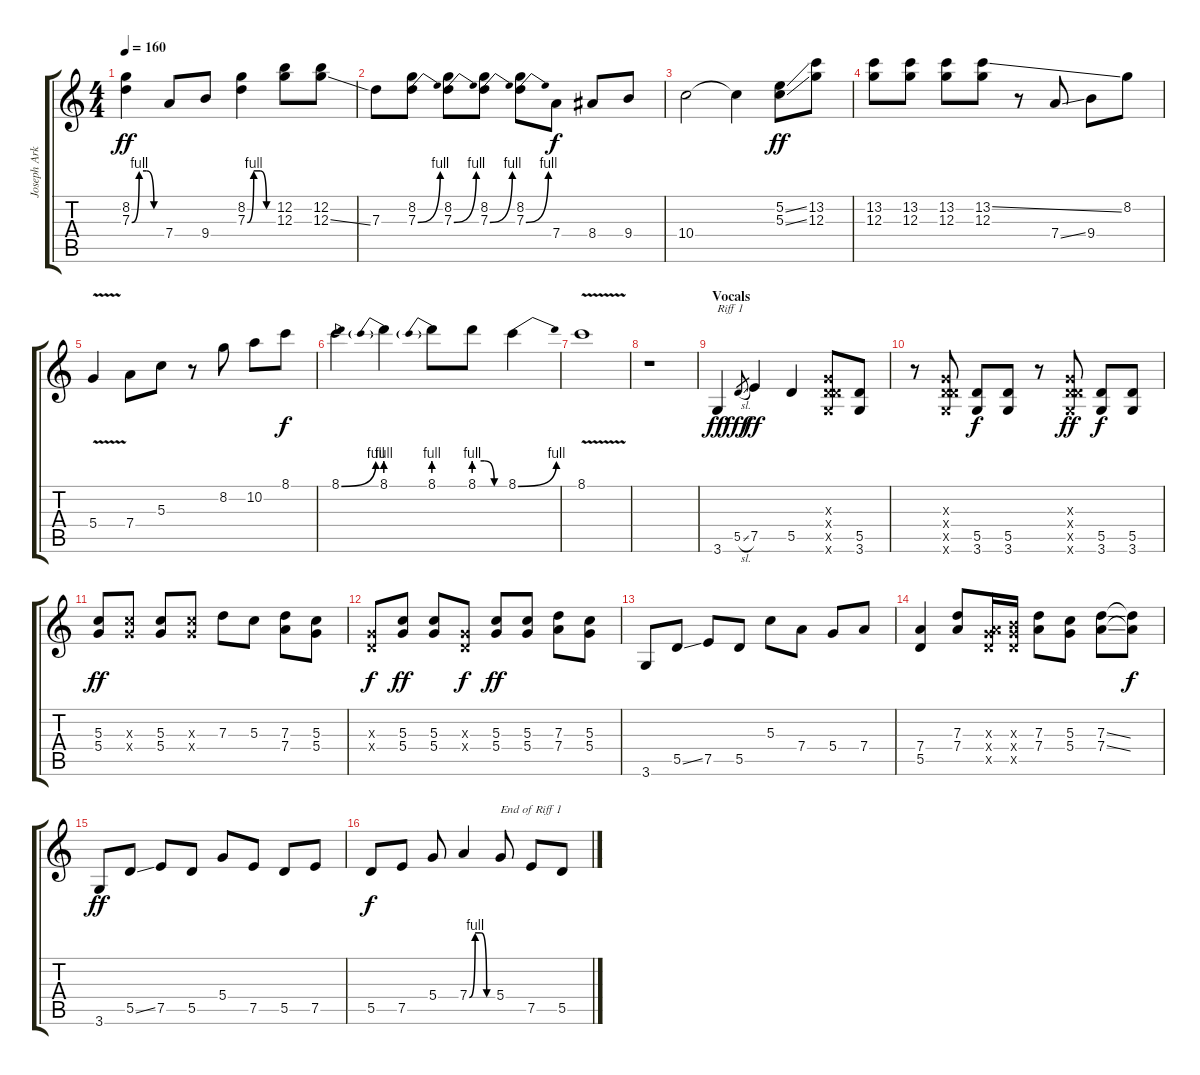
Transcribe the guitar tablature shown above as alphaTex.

\track ("Joseph Arkansas" "Joseph Ark") {instrument distortionguitar}
\staff {score tabs}
\tuning (E4 B3 G3 D3 A2 E2) {hide}
\ts (4 4)
\tempo 160
\clef g2
\ks c
(8.2 7.3{be (custom 0 0 15 4 30 4 45 0 60 0)}).4{dy ff} 7.4.8 9.4.8 (8.2 7.3{be (custom 0 0 15 4 30 4 45 0 60 0)}).4 (12.2 12.3).8 (12.2 12.3{ss}).8 |
7.3.8 (8.2 7.3{be (bend 0 0 60 4)}).8 (8.2 7.3{be (bend 0 0 60 4)}).8 (8.2 7.3{be (bend 0 0 60 4)}).8 (8.2 7.3{be (bend 0 0 60 4)}).8 7.4.8{dy f} 8.4.8 9.4.8 |
10.4.2 10.4{t}.4 (5.2{ss} 5.3{ss}).8{dy ff} (13.2 12.3).8 |
(13.2 12.3).8 (13.2 12.3).8 (13.2 12.3).8 (13.2{ss} 12.3).8 r.8 7.4{ss}.8 9.4.8 8.2.8 |
5.4{v}.4 7.4.8 5.3.8 r.8 8.2.8 10.2.8 8.1.8{dy f} |
8.1{be (bend 0 0 60 4)}.4 8.1{be (prebend 0 4 60 4)}.4 8.1{be (prebend 0 4 60 4)}.8 8.1{be (custom 0 4 20 4 40 0 60 0)}.8 8.1{be (bend 0 0 60 4)}.4 |
8.1{v}.1 |
r.1 |
\section ("" "Vocals")
3.6.4{txt "Riff 1" dy ff} 5.5{sl}.8{gr dy fff} 7.5.4{dy ff} 5.5.4 (0.3{x} 0.4{x} 5.5{x} 3.6{x}).8 (5.5 3.6).8 |
r.8 (0.3{x} 0.4{x} 5.5{x} 3.6{x}).8 (5.5 3.6).8{dy f} (5.5 3.6).8 r.8 (0.3{x} 0.4{x} 5.5{x} 3.6{x}).8{dy ff} (5.5 3.6).8{dy f} (5.5 3.6).8 |
(5.3 5.4).8{dy ff} (5.3{x} 5.4{x}).8 (5.3 5.4).8 (5.3{x} 5.4{x}).8 7.3.8 5.3.8 (7.3 7.4).8 (5.3 5.4).8 |
(0.3{x} 0.4{x}).8{dy f} (5.3 5.4).8{dy ff} (5.3 5.4).8 (0.3{x} 0.4{x}).8{dy f} (5.3 5.4).8{dy ff} (5.3 5.4).8 (7.3 7.4).8 (5.3 5.4).8 |
3.6.8 5.5{ss}.8 7.5.8 5.5.8 5.3.8 7.4.8 5.4.8 7.4.8 |
(7.4 5.5).4 (7.3 7.4).8 (0.3{x} 7.4{x} 5.5{x}).16 (0.3{x} 9.4{x} 5.5{x}).16 (7.3 7.4).8 (5.3 5.4).8 (7.3{ss} 7.4{ss}).8 (7.3{t} 7.4{t}).8{dy f} |
3.6.8{dy ff} 5.5{ss}.8 7.5.8 5.5.8 5.4.8 7.5.8 5.5.8 7.5.8 |
5.5.8{dy f} 7.5.8 5.4.8 7.4{be (custom 0 0 15 4 30 4 45 0 60 0)}.4 5.4.8{txt "End of Riff 1"} 7.5.8 5.5.8
